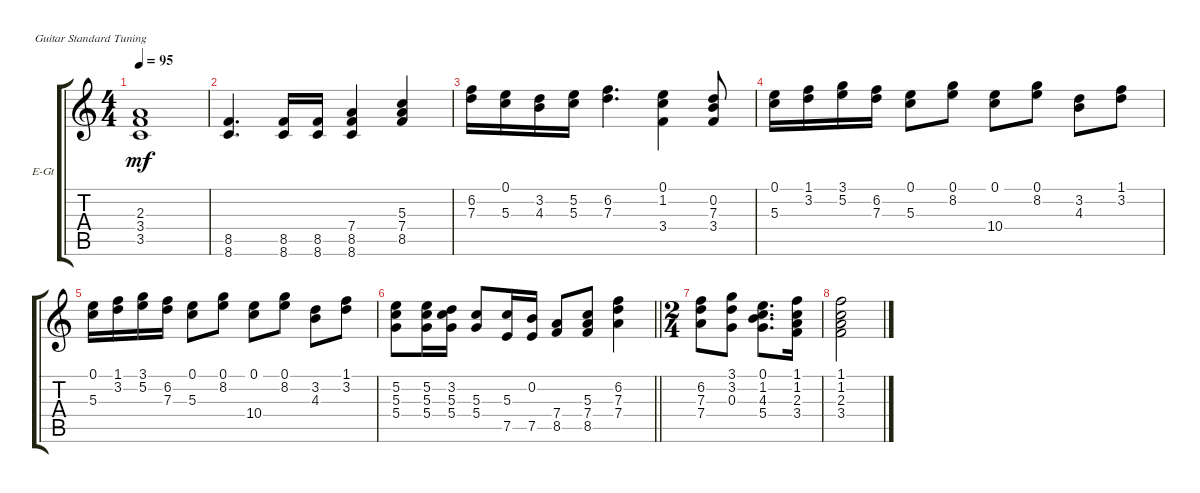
\defaultSystemsLayout 4
\bracketExtendMode groupsimilarinstruments
\firstSystemTrackNameOrientation horizontal
\otherSystemsTrackNameOrientation horizontal
\track ("Electric Guitar" "E-Gt") {instrument electricguitarclean}
\staff {score tabs}
\tuning (E4 B3 G3 D3 A2 E2)
\ts (4 4)
\tempo 95
\clef g2
\ks c
(3.5 3.4 2.3).1{dy mf} |
(8.6 8.5).4{d} (8.5 8.6).16 (8.6 8.5).16 (7.4 8.5 8.6).4 (8.5 7.4 5.3).4 |
(6.2 7.3).16 (0.1 5.3).16 (3.2 4.3).16 (5.3 5.2).16 (6.2 7.3).4{d} (0.1 1.2 3.4).4 (3.4 0.2 7.3).8 |
(0.1 5.3).16 (3.2 1.1).16 (3.1 5.2).16 (6.2 7.3).16 (0.1 5.3).8 (0.1 8.2).8 (0.1 10.4).8 (0.1 8.2).8 (3.2 4.3).8 (3.2 1.1).8 |
(0.1 5.3).16 (3.2 1.1).16 (3.1 5.2).16 (6.2 7.3).16 (0.1 5.3).8 (0.1 8.2).8 (0.1 10.4).8 (0.1 8.2).8 (3.2 4.3).8 (3.2 1.1).8 |
\barLineRight lightlight
(5.2 5.3 5.4).8 (5.4 5.3 5.2).16 (3.2 5.3 5.4).16 (5.4 5.3).8 (5.3 7.5).16 (7.5 0.2).16 (8.5 7.4).8 (7.4 8.5 5.3).8 (7.4 7.3 6.2).4 |
\ts (2 4)
(6.2 7.3 7.4).8 (0.3 3.2 3.1).8 (0.1 1.2 4.3 5.4).8{d} (3.4 2.3 1.2 1.1).16 |
(1.1 1.2 2.3 3.4).2
